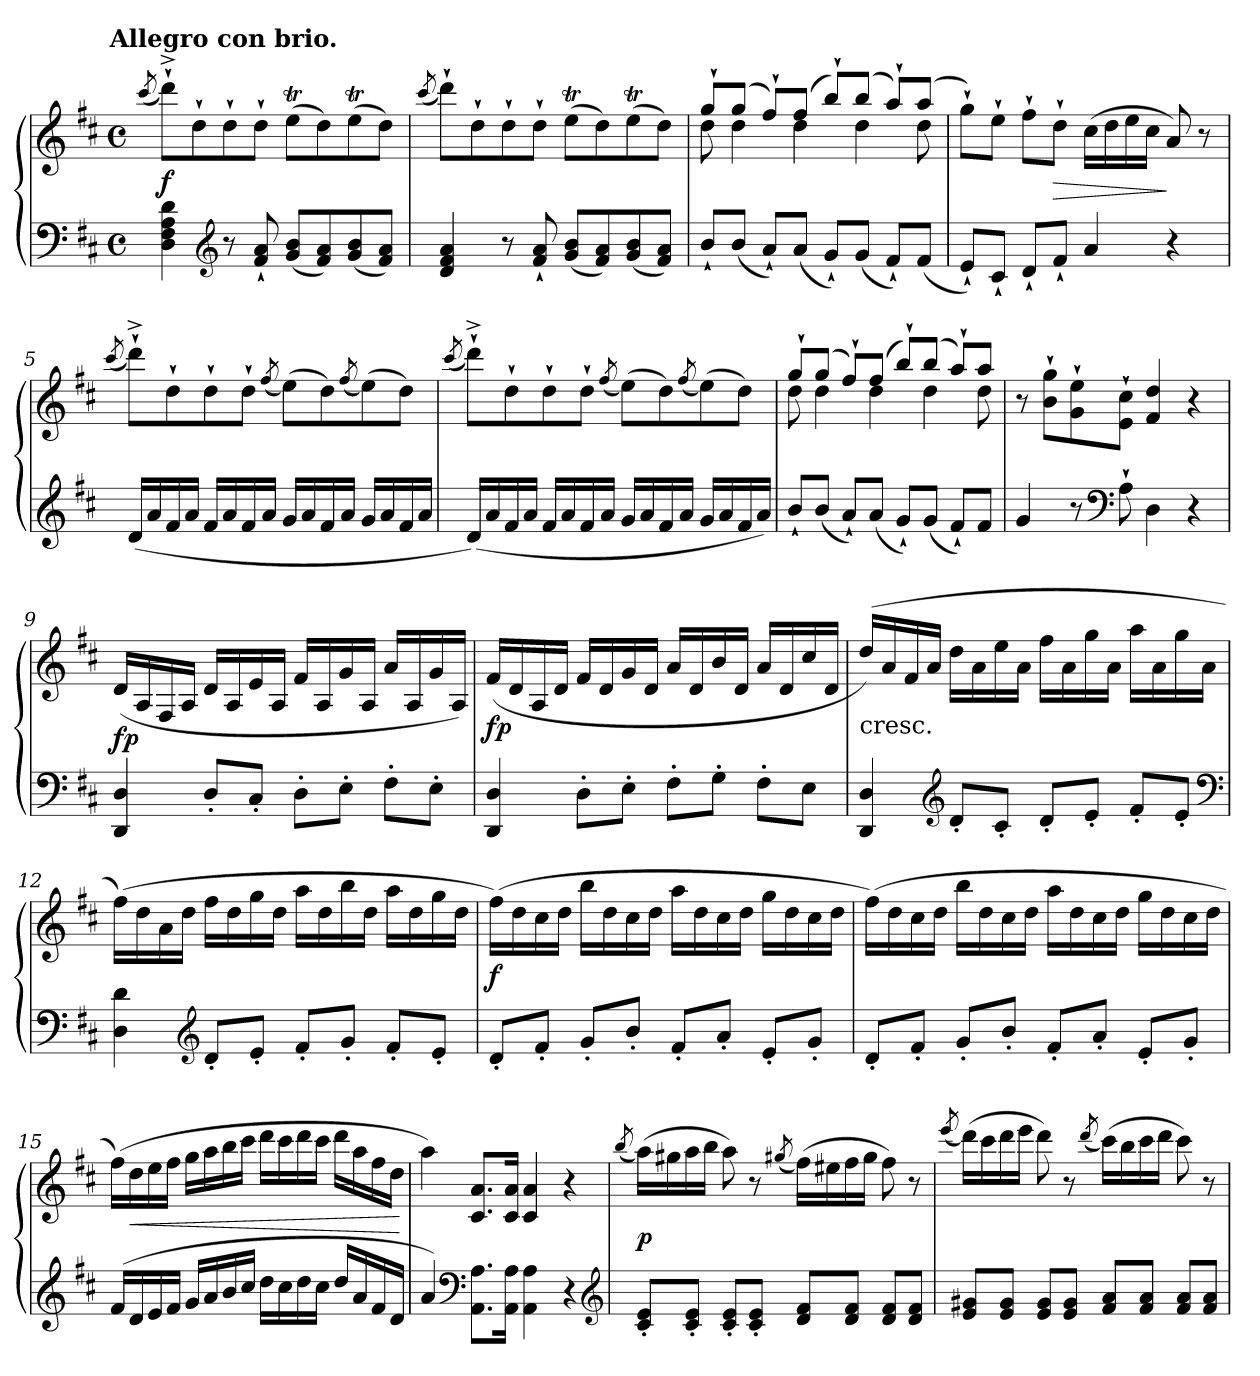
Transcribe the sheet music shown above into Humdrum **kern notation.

**kern	**kern	**dynam
*part1	*part1	*part1
*staff2	*staff1	*staff1/2
*clefF4	*clefG2	*
*k[f#c#]	*k[f#c#]	*
*D:	*D:	*
!!LO:TX:omd:t=Allegro con brio.
*M4/4	*M4/4	*
*met(c)	*met(c)	*
*MM120	*MM120	*
=1	=1	=1
.	(8qccc#	.
4D 4F# 4A 4d	8ddd`^L)	f
.	8dd`	.
*clefG2	*	*
8r	8dd`	.
8f#` 8a`	8dd`J	.
(8g 8bL	(8eeTL	.
8f# 8a)	8dd)	.
(8g 8b	(8eeT	.
8f# 8aJ)	8ddJ)	.
=2	=2	=2
.	(8qccc#	.
4d 4f# 4a	8ddd`L)	.
.	8dd`	.
8r	8dd`	.
8f#` 8a`	8dd`J	.
(8g 8bL	(8eeTL	.
8f# 8a)	8dd)	.
(8g 8b	(8eeT	.
8f# 8aJ)	8ddJ)	.
=3	=3	=3
*	*^	*
8b`/L	8gg`L	8dd	.
(8b/J	(8ggJ	4dd	.
8a`L)	8ff#`L)	.	.
(8aJ	(8ff#J	4dd	.
8g`L)	8bb`L)	.	.
(8gJ	(8bbJ	4dd	.
8f#`L)	8aa`L)	.	.
(8f#J	(8aaJ	8dd	.
*	*v	*v	*
=4	=4	=4
8e`L)	8gg`L)	.
8c#`J	8ee`J	.
8d`L	8ff#`L	.
8f#`J	8dd`J	>
4a	(16cc#LL	.
.	16dd	.
.	16ee	.
.	16cc#JJ	.
4r	8a)	]
.	8r	.
!!LO:LB:g=z
=5	=5	=5
.	(8qccc#	.
(16dLL	8ddd`^L)	.
16a	.	.
16f#	8dd`	.
16aJJ	.	.
16f#LL	8dd`	.
16a	.	.
16f#	8dd`J	.
16aJJ	.	.
.	(8qff#	.
16gLL	(8eeL)	.
16a	.	.
16f#	8dd)	.
16aJJ	.	.
.	(8qff#	.
16gLL	(8ee)	.
16a	.	.
16f#	8ddJ)	.
16aJJ	.	.
=6	=6	=6
.	(8qccc#	.
(16dLL)	8ddd`^L)	.
16a	.	.
16f#	8dd`	.
16aJJ	.	.
16f#LL	8dd`	.
16a	.	.
16f#	8dd`J	.
16aJJ	.	.
.	(8qff#	.
16gLL	(8eeL)	.
16a	.	.
16f#	8dd)	.
16aJJ	.	.
.	(8qff#	.
16gLL	(8ee)	.
16a	.	.
16f#	8ddJ)	.
16aJJ)	.	.
=7	=7	=7
*	*^	*
8b`/L	8gg`L	8dd	.
(8b/J	(8ggJ	4dd	.
8a`L)	8ff#`L)	.	.
(8aJ	(8ff#J	4dd	.
8g`L)	8bb`L)	.	.
(8gJ	(8bbJ	4dd	.
8f#`L)	8aa`L)	.	.
8f#J	8aaJ	8dd	.
*	*v	*v	*
=8	=8	=8
4g	8r	.
.	8b` 8gg`L	.
8r	8g` 8ee`	.
*clefF4	*	*
8A`	8e` 8cc#`J	.
4D	4f# 4dd	.
4r	4r	.
!!LO:LB:g=z
=9	=9	=9
4DD 4D	(16dLL	fp
.	16A	.
.	16F#	.
.	16AJJ	.
8D'L	16dLL	.
.	16A	.
8C#'J	16e	.
.	16AJJ	.
8D'L	16f#LL	.
.	16A	.
8E'J	16g	.
.	16AJJ	.
8F#'L	16aLL	.
.	16A	.
8E'J	16g	.
.	16AJJ)	.
=10	=10	=10
4DD 4D	(16f#LL	fp
.	16d	.
.	16A	.
.	16dJJ	.
8D'L	16f#LL	.
.	16d	.
8E'J	16g	.
.	16dJJ	.
8F#'L	16aLL	.
.	16d	.
8G'J	16b	.
.	16dJJ	.
8F#'L	16aLL	.
.	16d	.
8EJ	16cc#	.
.	16dJJ	.
=11	=11	=11
!	!LO:TX:c:t=cresc.	!
4DD 4D	(16ddLL)	.
.	16a	.
.	16f#	.
.	16aJJ	.
*clefG2	*	*
8d'L	16ddLL	.
.	16a	.
8c#'J	16ee	.
.	16aJJ	.
8d'L	16ff#LL	.
.	16a	.
8e'J	16gg	.
.	16aJJ	.
8f#'L	16aaLL	.
.	16a	.
8e'J	16gg	.
.	16aJJ	.
*clefF4	*	*
!!LO:LB:g=z
=12	=12	=12
4D 4d	(16ff#LL)	.
.	16dd	.
.	16a	.
.	16ddJJ	.
*clefG2	*	*
8d'L	16ff#LL	.
.	16dd	.
8e'J	16gg	.
.	16ddJJ	.
8f#'L	16aaLL	.
.	16dd	.
8g'J	16bb	.
.	16ddJJ	.
8f#'L	16aaLL	.
.	16dd	.
8e'J	16gg	.
.	16ddJJ	.
=13	=13	=13
8d'L	(16ff#LL)	f
.	16dd	.
8f#'J	16cc#	.
.	16ddJJ	.
8g'L	16bbLL	.
.	16dd	.
8b'J	16cc#	.
.	16ddJJ	.
8f#'L	16aaLL	.
.	16dd	.
8a'J	16cc#	.
.	16ddJJ	.
8e'L	16ggLL	.
.	16dd	.
8g'J	16cc#	.
.	16ddJJ	.
=14	=14	=14
8d'L	(16ff#LL)	.
.	16dd	.
8f#'J	16cc#	.
.	16ddJJ	.
8g'L	16bbLL	.
.	16dd	.
8b'J	16cc#	.
.	16ddJJ	.
8f#'L	16aaLL	.
.	16dd	.
8a'J	16cc#	.
.	16ddJJ	.
8e'L	16ggLL	.
.	16dd	.
8g'J	16cc#	.
.	16ddJJ	.
!!LO:LB:g=z
=15	=15	=15
(16f#LL	(16ff#LL)	.
16d	16dd	<
16e	16ee	.
16f#JJ	16ff#JJ	.
16gLL	16ggLL	.
16a	16aa	.
16b	16bb	.
16cc#JJ	16ccc#JJ	.
16ddLL	16dddLL	.
16cc#	16ccc#	.
16dd	16ddd	.
16cc#JJ	16ccc#JJ	.
16ddLL	16dddLL	.
16a	16aa	.
16f#	16ff#	.
16dJJ	16ddJJ	.
.	.	[
=16	=16	=16
4a)	4aa)	.
*clefF4	*	*
8.AA 8.AL	8.c# 8.aL	.
16AA 16AJk	16c# 16aJk	.
4AA 4A	4c# 4a	.
4r	4r	.
*clefG2	*	*
=17	=17	=17
.	(8qbb	.
8c#' 8e'L	(16aaLL)	p
.	16gg#X	.
8c#' 8e'J	16aa	.
.	16bbJJ	.
8c#' 8e'L	8aa)	.
8c#' 8e'J	8r	.
.	(8qgg#X	.
8d 8f#L	(16ff#LL)	.
.	16ee#X	.
8d 8f#J	16ff#	.
.	16gg#JJ	.
8d 8f#L	8ff#)	.
8d 8f#J	8r	.
!!LO:LB:g=z
=18	=18	=18
.	(8qeee	.
8e 8g#XL	(16dddLL)	.
.	16ccc#	.
8e 8g#J	16ddd	.
.	16eeeJJ	.
8e 8g#L	8ddd)	.
8e 8g#J	8r	.
.	(8qddd	.
8f# 8aL	(16ccc#LL)	.
.	16bb	.
8f# 8aJ	16ccc#	.
.	16dddJJ	.
8f# 8aL	8ccc#)	.
8f# 8aJ	8r	.
=	=	=
*-	*-	*-
